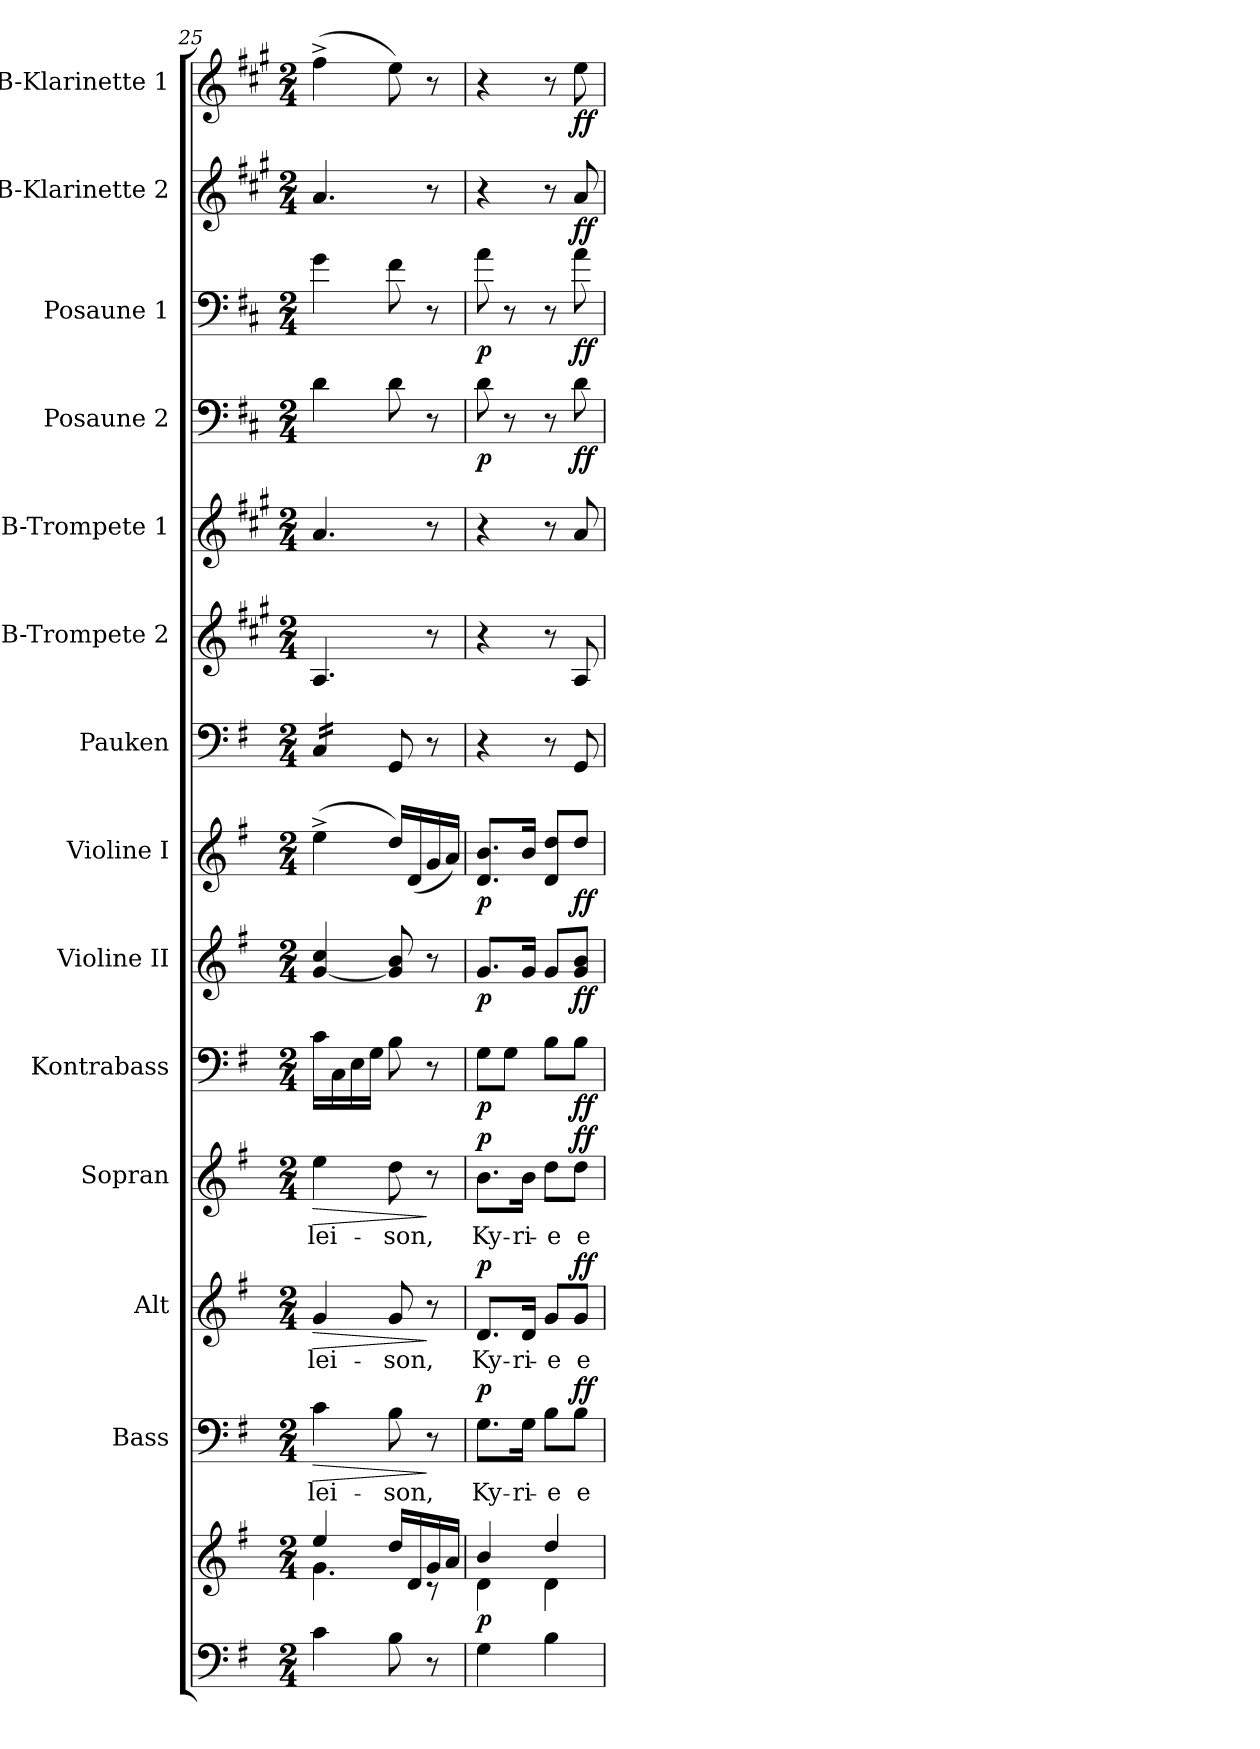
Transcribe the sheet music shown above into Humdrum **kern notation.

**kern	**kern	**dynam	**kern	**text	**dynam	**kern	**text	**dynam	**kern	**text	**dynam	**kern	**dynam	**kern	**dynam	**kern	**dynam	**kern	**kern	**kern	**kern	**dynam	**kern	**dynam	**kern	**dynam	**kern	**dynam
*part14	*part14	*part14	*part13	*part13	*part13	*part12	*part12	*part12	*part11	*part11	*part11	*part10	*part10	*part9	*part9	*part8	*part8	*part7	*part6	*part5	*part4	*part4	*part3	*part3	*part2	*part2	*part1	*part1
*staff15	*staff14	*staff14/15	*staff13	*staff13	*staff13	*staff12	*staff12	*staff12	*staff11	*staff11	*staff11	*staff10	*staff10	*staff9	*staff9	*staff8	*staff8	*staff7	*staff6	*staff5	*staff4	*staff4	*staff3	*staff3	*staff2	*staff2	*staff1	*staff1
*	*	*	*I"Bass	*	*	*I"Alt	*	*	*I"Sopran	*	*	*I"Kontrabass	*	*I"Violine II	*	*I"Violine I	*	*I"Pauken	*I"B-Trompete 2	*I"B-Trompete 1	*I"Posaune 2	*	*I"Posaune 1	*	*I"B-Klarinette 2	*	*I"B-Klarinette 1	*
*	*	*	*I'B.	*	*	*I'A.	*	*	*I'S.	*	*	*I'Kb.	*	*I'Vl. II	*	*I'Vl. I	*	*I'Pk.	*I'B Trp. 2	*I'B Trp. 1	*I'Pos. 2	*	*I'Pos. 1	*	*I'B Kl. 2	*	*I'B Kl. 1	*
*clefF4	*clefG2	*	*clefF4	*	*	*clefG2	*	*	*clefG2	*	*	*clefF4	*	*clefG2	*	*clefG2	*	*clefF4	*clefG2	*clefG2	*clefF4	*	*clefF4	*	*clefG2	*	*clefG2	*
*	*	*	*	*	*	*	*	*	*	*	*	*ITrd7c12	*	*	*	*	*	*	*ITrd1c2	*ITrd1c2	*ITrd4c7	*	*ITrd4c7	*	*ITrd1c2	*	*ITrd1c2	*
*k[f#]	*k[f#]	*	*k[f#]	*	*	*k[f#]	*	*	*k[f#]	*	*	*k[f#]	*	*k[f#]	*	*k[f#]	*	*k[f#]	*k[f#]	*k[f#]	*k[f#]	*	*k[f#]	*	*k[f#]	*	*k[f#]	*
*G:	*G:	*	*G:	*	*	*G:	*	*	*G:	*	*	*G:	*	*G:	*	*G:	*	*G:	*G:	*G:	*G:	*	*G:	*	*G:	*	*G:	*
*M2/4	*M2/4	*	*M2/4	*	*	*M2/4	*	*	*M2/4	*	*	*M2/4	*	*M2/4	*	*M2/4	*	*M2/4	*M2/4	*M2/4	*M2/4	*	*M2/4	*	*M2/4	*	*M2/4	*
=25	=25	=25	=25	=25	=25	=25	=25	=25	=25	=25	=25	=25	=25	=25	=25	=25	=25	=25	=25	=25	=25	=25	=25	=25	=25	=25	=25	=25
*	*^	*	*	*	*	*	*	*	*	*	*	*	*	*	*	*	*	*	*	*	*	*	*	*	*	*	*	*
!	!	!	!	!	!LO:LY:b	!LO:HP:b	!	!LO:LY:b	!LO:HP:b	!	!LO:LY:b	!LO:HP:b	!	!	!	!	!	!	!	!	!	!	!	!	!	!	!	!	!
*	*	*	*	*	*	*	*	*	*	*	*	*	*	*	*	*	*	*	*tremolo	*	*	*	*	*	*	*	*	*	*
4c\	4ee/	4.g\	.	4c\	-lei-	>	4g/	-lei-	>	4ee\	-lei-	>	16C\LL	.	[4g/ 4cc/	.	(>4ee^>\	.	16C/LL	4.G/	4.g/	4G\	.	4c\	.	4.g/	.	(>4ee^>\	.
.	.	.	.	.	.	.	.	.	.	.	.	.	16CC\	.	.	.	.	.	16C/	.	.	.	.	.	.	.	.	.	.
.	.	.	.	.	.	.	.	.	.	.	.	.	16EE\	.	.	.	.	.	16C/	.	.	.	.	.	.	.	.	.	.
.	.	.	.	.	.	.	.	.	.	.	.	.	16GG\JJ	.	.	.	.	.	16C/JJ	.	.	.	.	.	.	.	.	.	.
*	*	*	*	*	*	*	*	*	*	*	*	*	*	*	*	*	*	*	*Xtremolo	*	*	*	*	*	*	*	*	*	*
!	!	!	!	!	!LO:LY:b	!	!	!LO:LY:b	!	!	!LO:LY:b	!	!	!	!	!	!	!	!	!	!	!	!	!	!	!	!	!	!
8B\	16dd/LL	.	.	8B\	-son,	.	8g/	-son,	.	8dd\	-son,	.	8BB\	.	8g/] 8b/	.	16dd/LL)	.	8GG/	.	.	8G\	.	8B\	.	.	.	8dd\)	.
.	16d/	.	.	.	.	.	.	.	.	.	.	.	.	.	.	.	(<16d/	.	.	.	.	.	.	.	.	.	.	.	.
8r	16g/	8rc	.	8r	.	]	8r	.	]	8r	.	]	8r	.	8r	.	16g/	.	8r	8r	8r	8r	.	8r	.	8r	.	8r	.
.	16a/JJ	.	.	.	.	.	.	.	.	.	.	.	.	.	.	.	16a/JJ)	.	.	.	.	.	.	.	.	.	.	.	.
=26	=26	=26	=26	=26	=26	=26	=26	=26	=26	=26	=26	=26	=26	=26	=26	=26	=26	=26	=26	=26	=26	=26	=26	=26	=26	=26	=26	=26	=26
!	!	!	!LO:DY:b	!	!LO:LY:b	!LO:DY:a	!	!LO:LY:b	!LO:DY:a	!	!LO:LY:b	!LO:DY:a	!	!LO:DY:b	!	!LO:DY:b	!	!LO:DY:b	!	!	!	!	!LO:DY:b	!	!LO:DY:b	!	!	!	!
4G\	4b/	4d\	p	8.G\L	Ky-	p	8.d/L	Ky-	p	8.b\L	Ky-	p	8GG\L	p	8.g/L	p	8.d/ 8.b/L	p	4r	4r	4r	8G\	p	8d\	p	4r	.	4r	.
.	.	.	.	.	.	.	.	.	.	.	.	.	8GG\J	.	.	.	.	.	.	.	.	8r	.	8r	.	.	.	.	.
!	!	!	!	!	!LO:LY:b	!	!	!LO:LY:b	!	!	!LO:LY:b	!	!	!	!	!	!	!	!	!	!	!	!	!	!	!	!	!	!
.	.	.	.	16G\Jk	-ri-	.	16d/Jk	-ri-	.	16b\Jk	-ri-	.	.	.	16g/Jk	.	16b/Jk	.	.	.	.	.	.	.	.	.	.	.	.
!	!	!	!	!	!LO:LY:b	!	!	!LO:LY:b	!	!	!LO:LY:b	!	!	!	!	!	!	!	!	!	!	!	!	!	!	!	!	!	!
4B\	4dd/	4d\	.	8B\L	-e	.	8g/L	-e	.	8dd\L	-e	.	8BB\L	.	8g/L	.	8d/ 8dd/L	.	8r	8r	8r	8r	.	8r	.	8r	.	8r	.
!	!	!	!	!	!LO:LY:b	!LO:DY:a	!	!LO:LY:b	!LO:DY:a	!	!LO:LY:b	!LO:DY:a	!	!LO:DY:b	!	!LO:DY:b	!	!LO:DY:b	!	!	!	!	!LO:DY:b	!	!LO:DY:b	!	!LO:DY:b	!	!LO:DY:b
.	.	.	.	8B\J	e-	ff	8g/J	e-	ff	8dd\J	e-	ff	8BB\J	ff	8g/ 8b/J	ff	8dd/J	ff	8GG/	8G/	8g/	8G\	ff	8d\	ff	8g/	ff	8dd\	ff
*	*v	*v	*	*	*	*	*	*	*	*	*	*	*	*	*	*	*	*	*	*	*	*	*	*	*	*	*	*	*
=	=	=	=	=	=	=	=	=	=	=	=	=	=	=	=	=	=	=	=	=	=	=	=	=	=	=	=	=
*-	*-	*-	*-	*-	*-	*-	*-	*-	*-	*-	*-	*-	*-	*-	*-	*-	*-	*-	*-	*-	*-	*-	*-	*-	*-	*-	*-	*-
